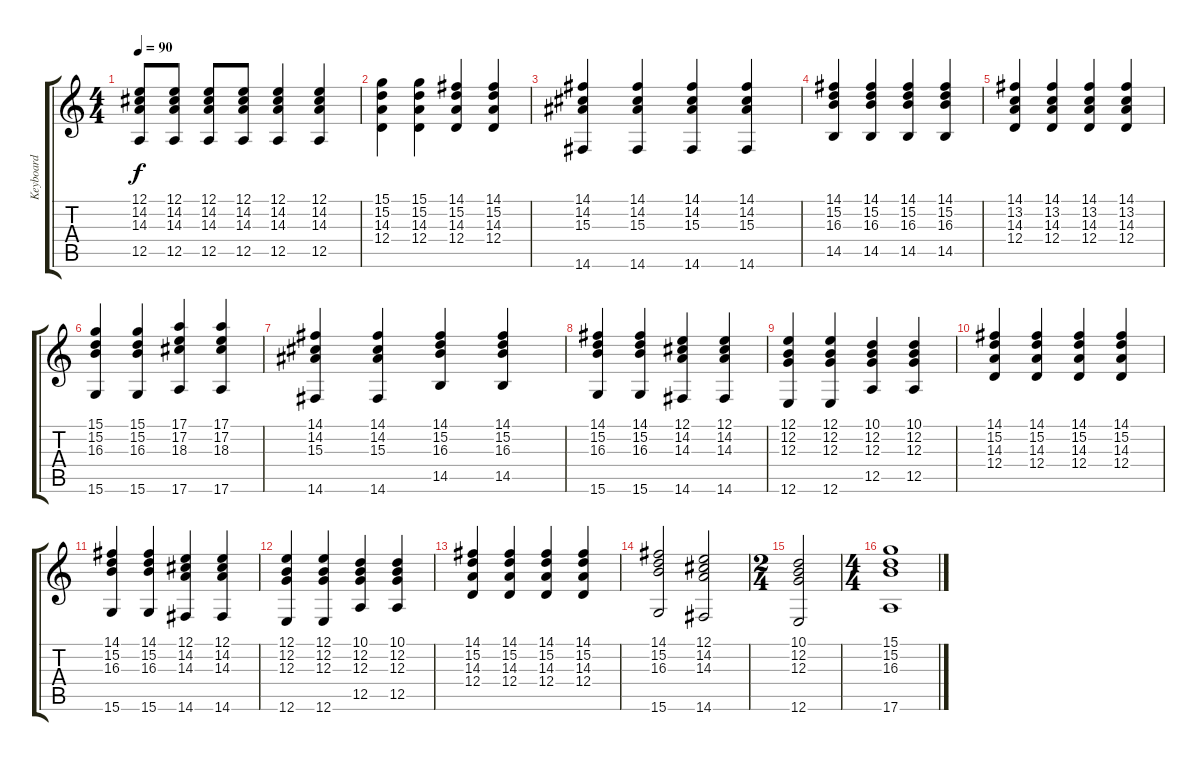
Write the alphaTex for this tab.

\track ("Keyboard" "Keyboard") {instrument acousticgrandpiano}
\staff {score tabs}
\tuning (E4 B3 G3 D3 A2 E2) {hide}
\ts (4 4)
\tempo 90
\clef g2
\ks c
(12.1 14.2 14.3 12.5).8{dy f} (12.1 14.2 14.3 12.5).8 (12.1 14.2 14.3 12.5).8 (12.1 14.2 14.3 12.5).8 (12.1 14.2 14.3 12.5).4 (12.1 14.2 14.3 12.5).4 |
(15.1 15.2 14.3 12.4).4 (15.1 15.2 14.3 12.4).4 (14.1 15.2 14.3 12.4).4 (14.1 15.2 14.3 12.4).4 |
(14.1 14.2 15.3 14.6).4 (14.1 14.2 15.3 14.6).4 (14.1 14.2 15.3 14.6).4 (14.1 14.2 15.3 14.6).4 |
(14.1 15.2 16.3 14.5).4 (14.1 15.2 16.3 14.5).4 (14.1 15.2 16.3 14.5).4 (14.1 15.2 16.3 14.5).4 |
(14.1 13.2 14.3 12.4).4 (14.1 13.2 14.3 12.4).4 (14.1 13.2 14.3 12.4).4 (14.1 13.2 14.3 12.4).4 |
(15.1 15.2 16.3 15.6).4 (15.1 15.2 16.3 15.6).4 (17.1 17.2 18.3 17.6).4 (17.1 17.2 18.3 17.6).4 |
(14.1 14.2 15.3 14.6).4 (14.1 14.2 15.3 14.6).4 (14.1 15.2 16.3 14.5).4 (14.1 15.2 16.3 14.5).4 |
(14.1 15.2 16.3 15.6).4 (14.1 15.2 16.3 15.6).4 (12.1 14.2 14.3 14.6).4 (12.1 14.2 14.3 14.6).4 |
(12.1 12.2 12.3 12.6).4 (12.1 12.2 12.3 12.6).4 (10.1 12.2 12.3 12.5).4 (10.1 12.2 12.3 12.5).4 |
(14.1 15.2 14.3 12.4).4 (14.1 15.2 14.3 12.4).4 (14.1 15.2 14.3 12.4).4 (14.1 15.2 14.3 12.4).4 |
(14.1 15.2 16.3 15.6).4 (14.1 15.2 16.3 15.6).4 (12.1 14.2 14.3 14.6).4 (12.1 14.2 14.3 14.6).4 |
(12.1 12.2 12.3 12.6).4 (12.1 12.2 12.3 12.6).4 (10.1 12.2 12.3 12.5).4 (10.1 12.2 12.3 12.5).4 |
(14.1 15.2 14.3 12.4).4 (14.1 15.2 14.3 12.4).4 (14.1 15.2 14.3 12.4).4 (14.1 15.2 14.3 12.4).4 |
(14.1 15.2 16.3 15.6).2 (12.1 14.2 14.3 14.6).2 |
\ts (2 4)
(10.1 12.2 12.3 12.6).2 |
\ts (4 4)
(15.1 15.2 16.3 17.6).1
